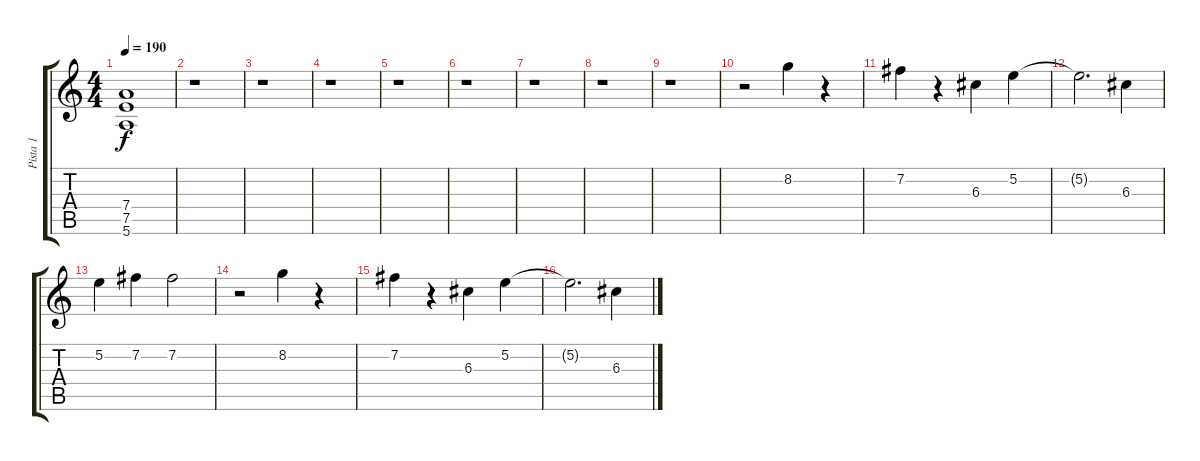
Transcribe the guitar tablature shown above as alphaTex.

\track ("Pista 1" "Pista 1") {instrument overdrivenguitar}
\staff {score tabs}
\tuning (E4 B3 G3 D3 A2 E2) {hide}
\ts (4 4)
\tempo 190
\clef g2
\ks c
(7.4{t} 7.5{t} 5.6{t}).1{dy f} |
r.1 |
r.1 |
r.1 |
r.1 |
r.1 |
r.1 |
r.1 |
r.1 |
r.2 8.2.4 r.4 |
7.2.4 r.4 6.3.4 5.2.4 |
5.2{t}.2{d} 6.3.4 |
5.2.4 7.2.4 7.2.2 |
r.2 8.2.4 r.4 |
7.2.4 r.4 6.3.4 5.2.4 |
5.2{t}.2{d} 6.3.4
